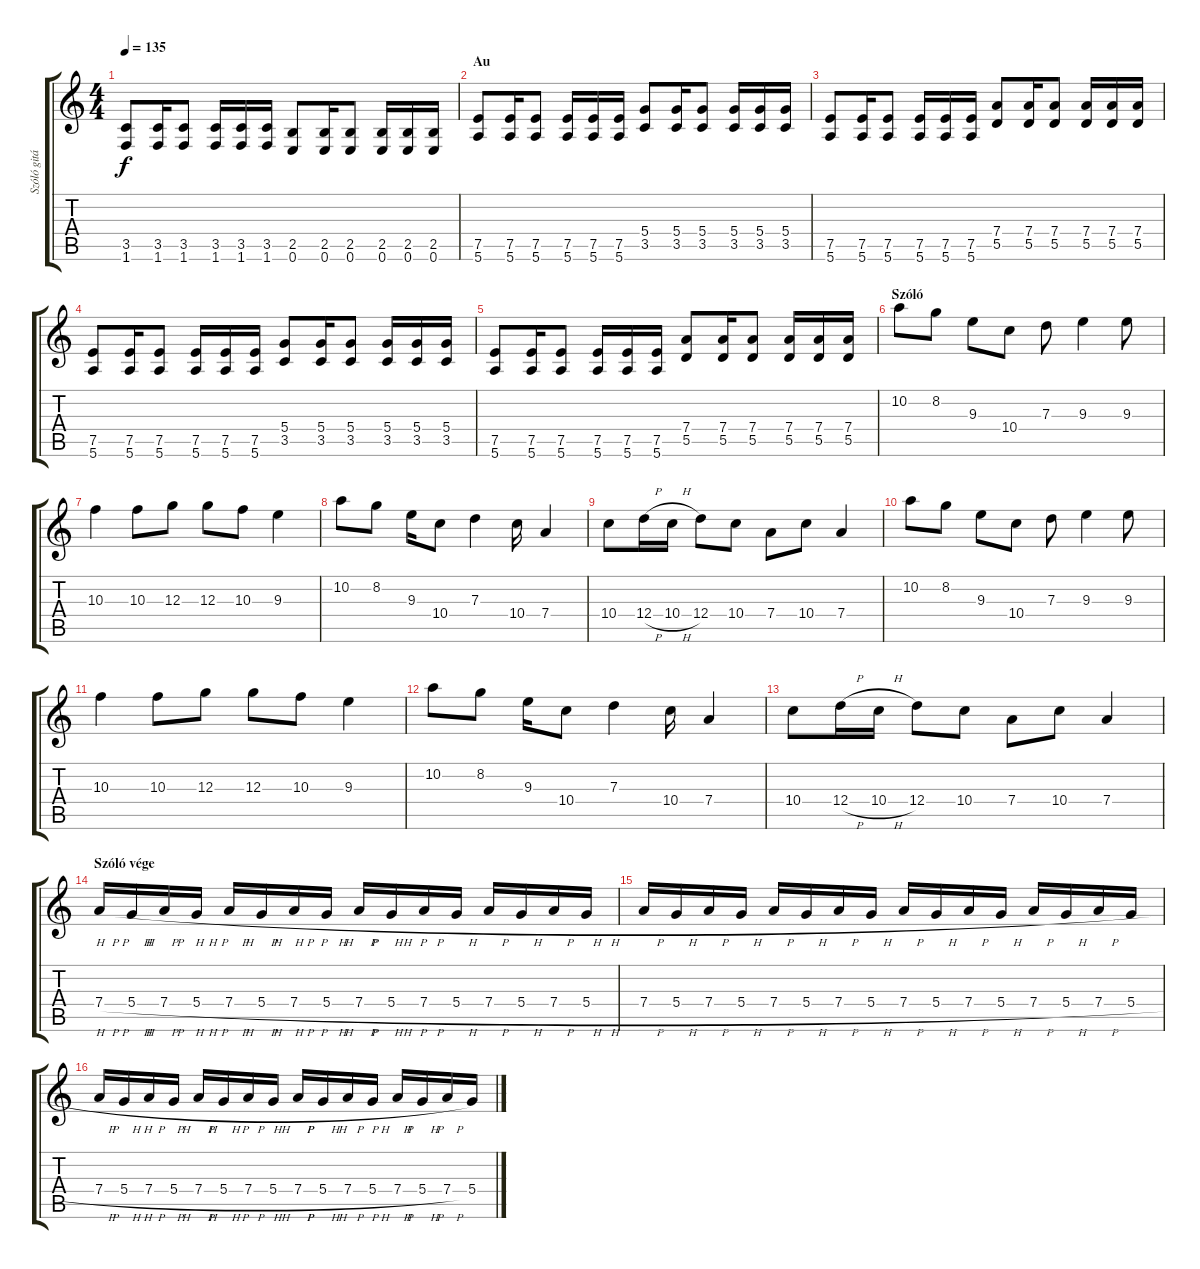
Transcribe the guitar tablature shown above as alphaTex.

\track ("Szóló gitár" "Szóló gitá") {instrument distortionguitar}
\staff {score tabs}
\tuning (E4 B3 G3 D3 A2 E2) {hide}
\ts (4 4)
\tempo 135
\clef g2
\ks c
(3.5 1.6).8{dy f} (3.5 1.6).16 (3.5 1.6).8 (3.5 1.6).16 (3.5 1.6).16 (3.5 1.6).16 (2.5 0.6).8 (2.5 0.6).16 (2.5 0.6).8 (2.5 0.6).16 (2.5 0.6).16 (2.5 0.6).16 |
\section ("" "Au")
(7.5 5.6).8 (7.5 5.6).16 (7.5 5.6).8 (7.5 5.6).16 (7.5 5.6).16 (7.5 5.6).16 (5.4 3.5).8 (5.4 3.5).16 (5.4 3.5).8 (5.4 3.5).16 (5.4 3.5).16 (5.4 3.5).16 |
(7.5 5.6).8 (7.5 5.6).16 (7.5 5.6).8 (7.5 5.6).16 (7.5 5.6).16 (7.5 5.6).16 (7.4 5.5).8 (7.4 5.5).16 (7.4 5.5).8 (7.4 5.5).16 (7.4 5.5).16 (7.4 5.5).16 |
(7.5 5.6).8 (7.5 5.6).16 (7.5 5.6).8 (7.5 5.6).16 (7.5 5.6).16 (7.5 5.6).16 (5.4 3.5).8 (5.4 3.5).16 (5.4 3.5).8 (5.4 3.5).16 (5.4 3.5).16 (5.4 3.5).16 |
(7.5 5.6).8 (7.5 5.6).16 (7.5 5.6).8 (7.5 5.6).16 (7.5 5.6).16 (7.5 5.6).16 (7.4 5.5).8 (7.4 5.5).16 (7.4 5.5).8 (7.4 5.5).16 (7.4 5.5).16 (7.4 5.5).16 |
\section ("" "Szóló")
10.2.8 8.2.8 9.3.8 10.4.8 7.3.8 9.3.4 9.3.8 |
10.3.4 10.3.8 12.3.8 12.3.8 10.3.8 9.3.4 |
10.2.8 8.2.8 9.3.16 10.4.8 7.3.4 10.4.16 7.4.4 |
10.4.8 12.4{h}.16 10.4{h}.16 12.4.8 10.4.8 7.4.8 10.4.8 7.4.4 |
10.2.8 8.2.8 9.3.8 10.4.8 7.3.8 9.3.4 9.3.8 |
10.3.4 10.3.8 12.3.8 12.3.8 10.3.8 9.3.4 |
10.2.8 8.2.8 9.3.16 10.4.8 7.3.4 10.4.16 7.4.4 |
10.4.8 12.4{h}.16 10.4{h}.16 12.4.8 10.4.8 7.4.8 10.4.8 7.4.4 |
\section ("" "Szóló vége")
7.4{h}.16{volume 10} 5.4{h}.16 7.4{h}.16 5.4{h}.16 7.4{h}.16 5.4{h}.16 7.4{h}.16 5.4{h}.16 7.4{h}.16 5.4{h}.16 7.4{h}.16 5.4{h}.16 7.4{h}.16 5.4{h}.16 7.4{h}.16 5.4{h}.16 |
7.4{h}.16 5.4{h}.16 7.4{h}.16 5.4{h}.16 7.4{h}.16 5.4{h}.16 7.4{h}.16 5.4{h}.16 7.4{h}.16 5.4{h}.16 7.4{h}.16 5.4{h}.16 7.4{h}.16 5.4{h}.16 7.4{h}.16 5.4{h}.16 |
7.4{h}.16 5.4{h}.16 7.4{h}.16 5.4{h}.16 7.4{h}.16 5.4{h}.16 7.4{h}.16 5.4{h}.16 7.4{h}.16 5.4{h}.16 7.4{h}.16 5.4{h}.16 7.4{h}.16 5.4{h}.16 7.4{h}.16 5.4{h}.16
